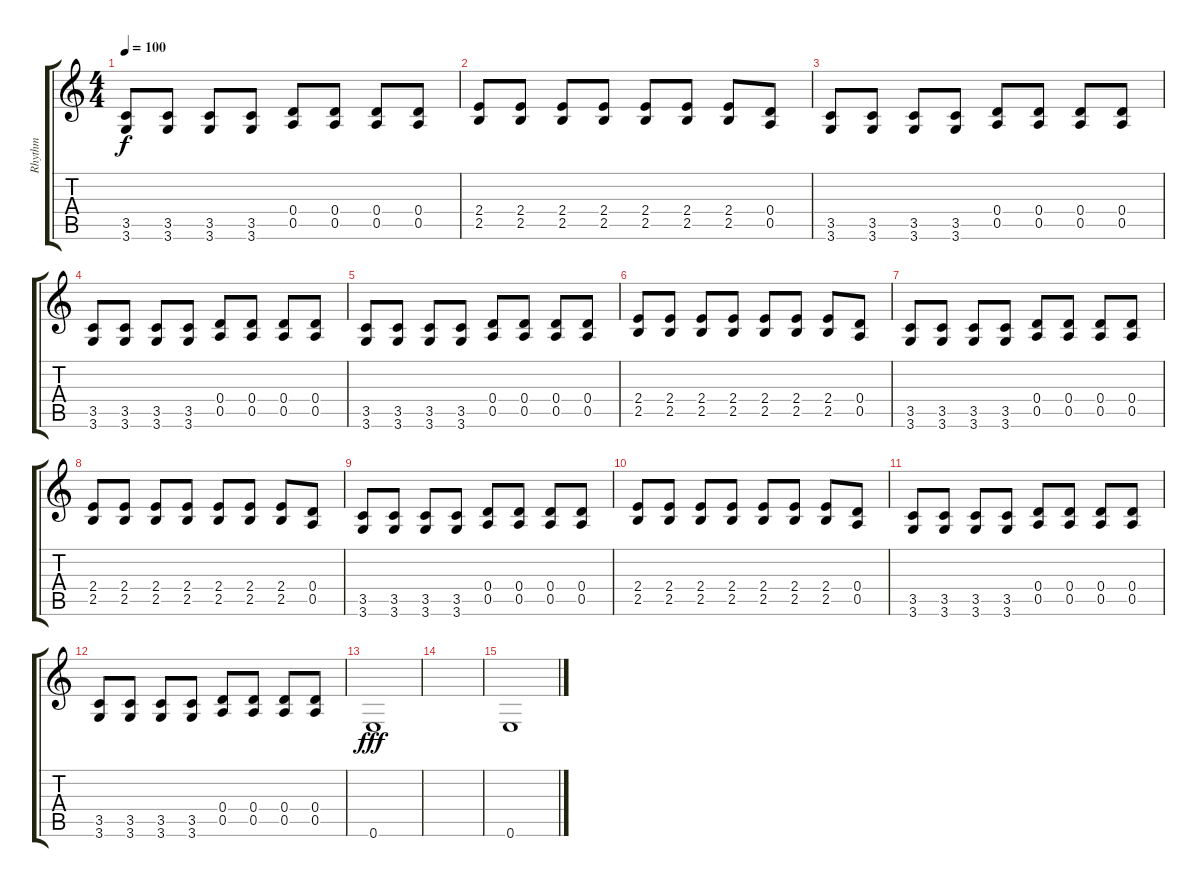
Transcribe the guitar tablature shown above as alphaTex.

\track ("Rhythm" "Rhythm") {instrument acousticguitarsteel}
\staff {score tabs}
\tuning (E4 B3 G3 D3 A2 E2) {hide}
\ts (4 4)
\tempo 100
\clef g2
\ks c
(3.5 3.6).8{dy f} (3.5 3.6).8 (3.5 3.6).8 (3.5 3.6).8 (0.4 0.5).8 (0.4 0.5).8 (0.4 0.5).8 (0.4 0.5).8 |
(2.4 2.5).8 (2.4 2.5).8 (2.4 2.5).8 (2.4 2.5).8 (2.4 2.5).8 (2.4 2.5).8 (2.4 2.5).8 (0.4 0.5).8 |
(3.5 3.6).8 (3.5 3.6).8 (3.5 3.6).8 (3.5 3.6).8 (0.4 0.5).8 (0.4 0.5).8 (0.4 0.5).8 (0.4 0.5).8 |
(3.5 3.6).8 (3.5 3.6).8 (3.5 3.6).8 (3.5 3.6).8 (0.4 0.5).8 (0.4 0.5).8 (0.4 0.5).8 (0.4 0.5).8 |
(3.5 3.6).8 (3.5 3.6).8 (3.5 3.6).8 (3.5 3.6).8 (0.4 0.5).8 (0.4 0.5).8 (0.4 0.5).8 (0.4 0.5).8 |
(2.4 2.5).8 (2.4 2.5).8 (2.4 2.5).8 (2.4 2.5).8 (2.4 2.5).8 (2.4 2.5).8 (2.4 2.5).8 (0.4 0.5).8 |
(3.5 3.6).8 (3.5 3.6).8 (3.5 3.6).8 (3.5 3.6).8 (0.4 0.5).8 (0.4 0.5).8 (0.4 0.5).8 (0.4 0.5).8 |
(2.4 2.5).8 (2.4 2.5).8 (2.4 2.5).8 (2.4 2.5).8 (2.4 2.5).8 (2.4 2.5).8 (2.4 2.5).8 (0.4 0.5).8 |
(3.5 3.6).8 (3.5 3.6).8 (3.5 3.6).8 (3.5 3.6).8 (0.4 0.5).8 (0.4 0.5).8 (0.4 0.5).8 (0.4 0.5).8 |
(2.4 2.5).8 (2.4 2.5).8 (2.4 2.5).8 (2.4 2.5).8 (2.4 2.5).8 (2.4 2.5).8 (2.4 2.5).8 (0.4 0.5).8 |
(3.5 3.6).8 (3.5 3.6).8 (3.5 3.6).8 (3.5 3.6).8 (0.4 0.5).8 (0.4 0.5).8 (0.4 0.5).8 (0.4 0.5).8 |
(3.5 3.6).8 (3.5 3.6).8 (3.5 3.6).8 (3.5 3.6).8 (0.4 0.5).8 (0.4 0.5).8 (0.4 0.5).8 (0.4 0.5).8 |
0.6.1{dy fff} |
|
0.6.1
